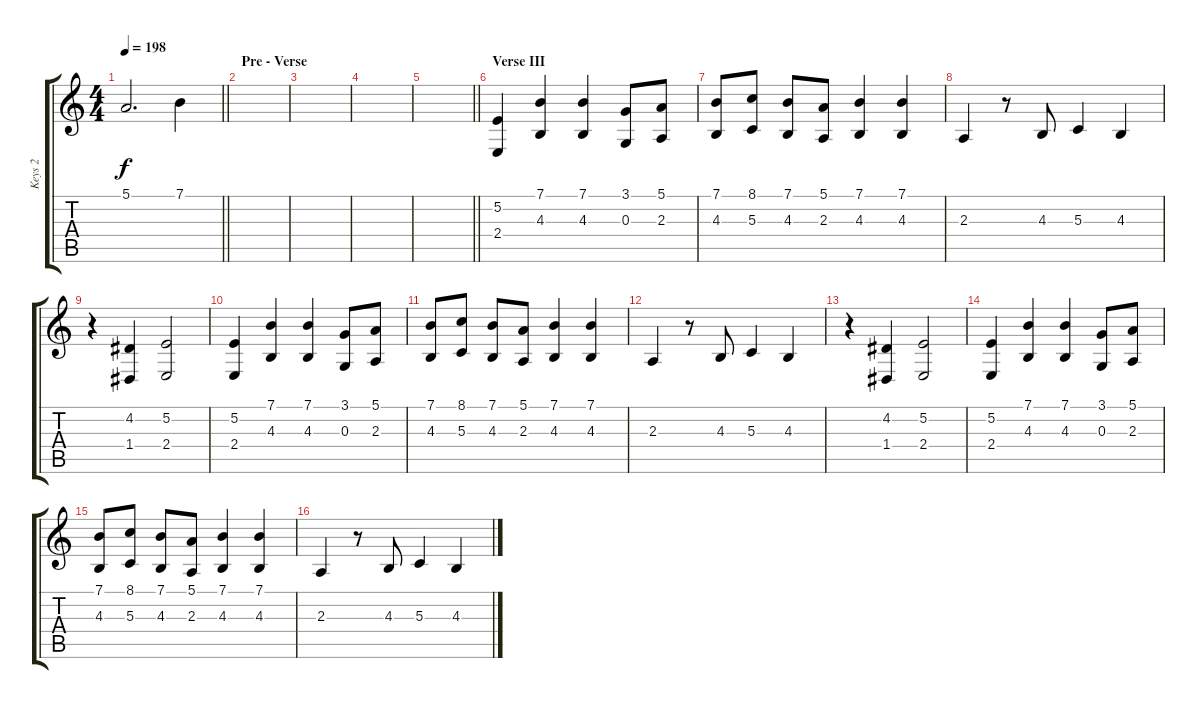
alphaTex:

\track ("Keys 2" "Keys 2") {instrument brasssection}
\staff {score tabs}
\tuning (E4 B3 G3 D3 A2 E2) {hide}
\ts (4 4)
\tempo 198
\clef g2
\barLineRight lightlight
\ks c
5.1.2{d dy f} 7.1.4 |
\section ("" "Pre - Verse")
|
|
|
\barLineRight lightlight
|
\section ("" "Verse III")
(5.2 2.4).4{instrument brasssection} (7.1 4.3).4 (7.1 4.3).4 (3.1 0.3).8 (5.1 2.3).8 |
(7.1 4.3).8 (8.1 5.3).8 (7.1 4.3).8 (5.1 2.3).8 (7.1 4.3).4 (7.1 4.3).4 |
2.3.4 r.8 4.3.8 5.3.4 4.3.4 |
r.4 (4.2 1.4).4 (5.2 2.4).2 |
(5.2 2.4).4{instrument brasssection} (7.1 4.3).4 (7.1 4.3).4 (3.1 0.3).8 (5.1 2.3).8 |
(7.1 4.3).8 (8.1 5.3).8 (7.1 4.3).8 (5.1 2.3).8 (7.1 4.3).4 (7.1 4.3).4 |
2.3.4 r.8 4.3.8 5.3.4 4.3.4 |
r.4 (4.2 1.4).4 (5.2 2.4).2 |
(5.2 2.4).4{instrument brasssection} (7.1 4.3).4 (7.1 4.3).4 (3.1 0.3).8 (5.1 2.3).8 |
(7.1 4.3).8 (8.1 5.3).8 (7.1 4.3).8 (5.1 2.3).8 (7.1 4.3).4 (7.1 4.3).4 |
2.3.4 r.8 4.3.8 5.3.4 4.3.4
